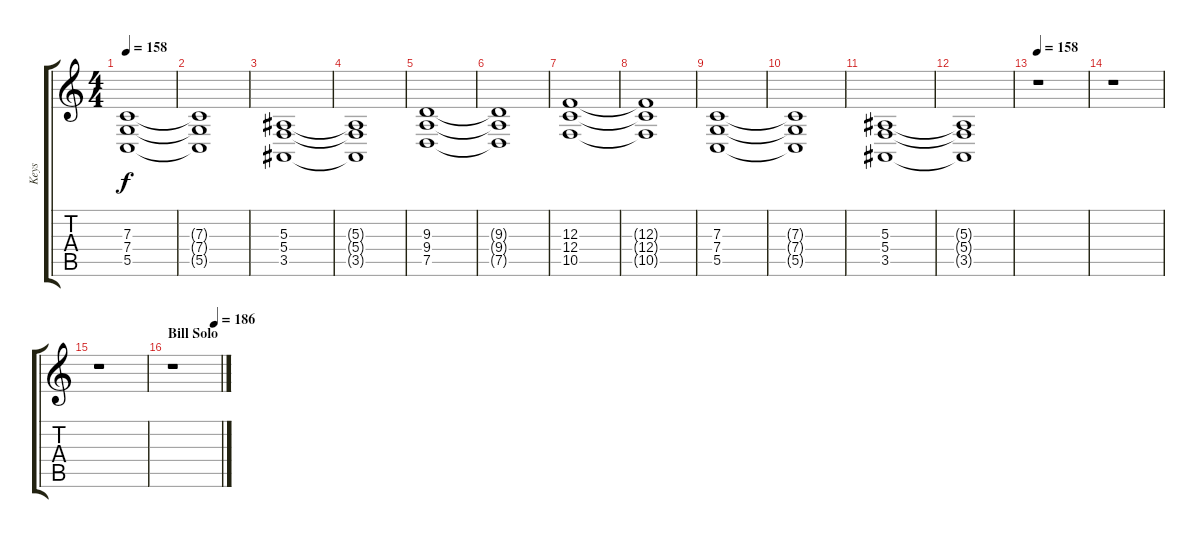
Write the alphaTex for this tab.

\track ("Keys" "Keys") {instrument stringensemble1}
\staff {score tabs}
\tuning (D4 A3 F3 C3 G2 D2) {hide}
\ts (4 4)
\tempo 158
\clef g2
\ks c
(7.3 7.4 5.5).1{dy f} |
(7.3{t} 7.4{t} 5.5{t}).1 |
(5.3 5.4 3.5).1 |
(5.3{t} 5.4{t} 3.5{t}).1 |
(9.3 9.4 7.5).1 |
(9.3{t} 9.4{t} 7.5{t}).1 |
(12.3 12.4 10.5).1 |
(12.3{t} 12.4{t} 10.5{t}).1 |
(7.3 7.4 5.5).1 |
(7.3{t} 7.4{t} 5.5{t}).1 |
(5.3 5.4 3.5).1 |
(5.3{t} 5.4{t} 3.5{t}).1 |
\tempo 158
r.1 |
r.1 |
r.1 |
\section ("" "Bill Solo")
\tempo (186 0.875)
r.1
